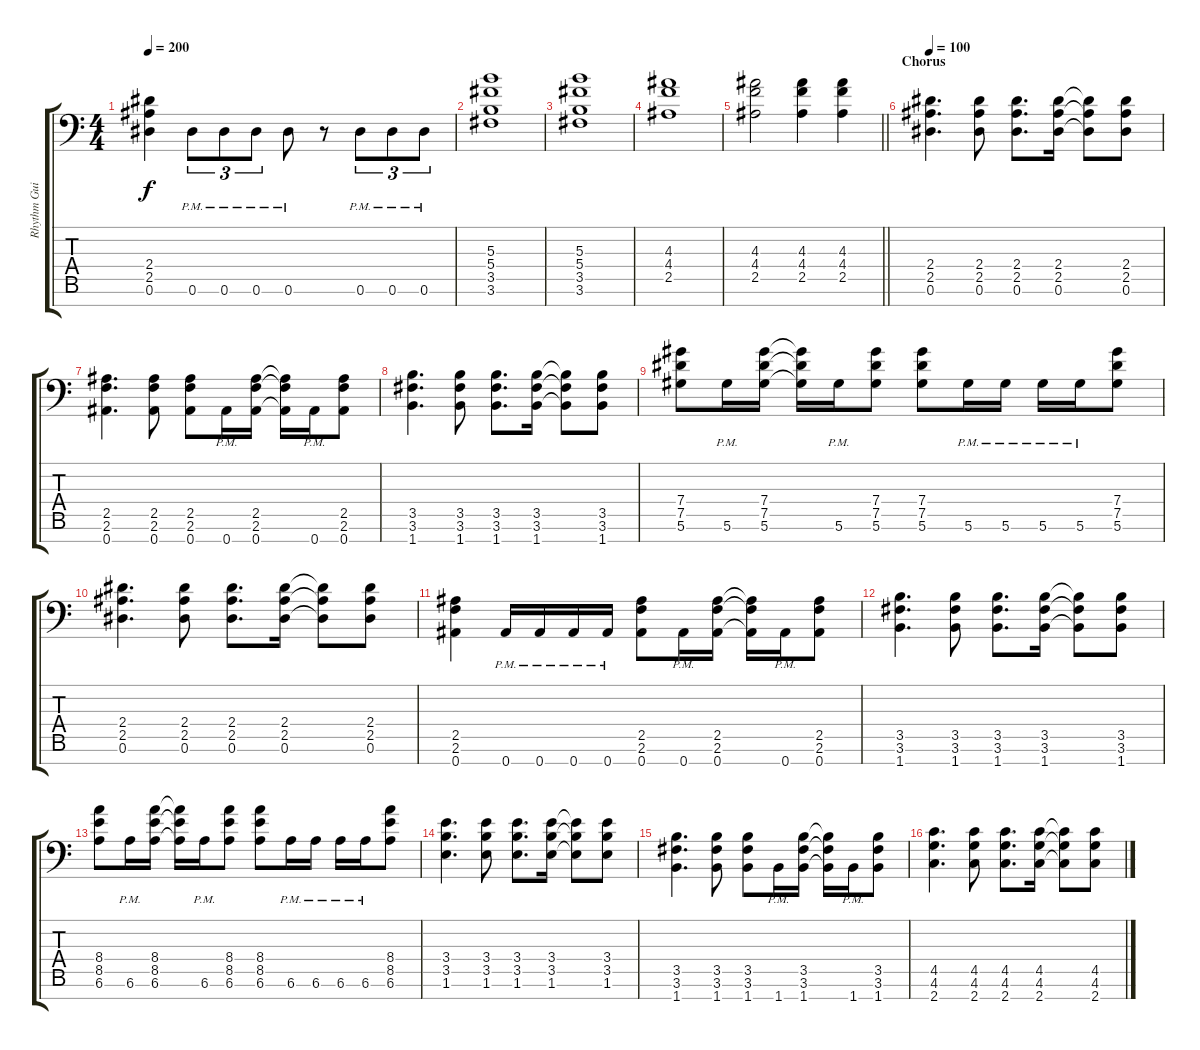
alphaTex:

\track ("Rhythm Guitar" "Rhythm Gui") {instrument distortionguitar}
\staff {score tabs}
\tuning (Eb4 Bb3 Gb3 Db3 Ab2 Eb2 Bb1) {hide}
\ts (4 4)
\tempo 200
\clef f4
\ks c
(2.4 2.5 0.6).4{dy f} 0.6{pm}.8{tu (3 2)} 0.6{pm}.8{tu (3 2)} 0.6{pm}.8{tu (3 2)} 0.6{pm}.8 r.8 0.6{pm}.8{tu (3 2)} 0.6{pm}.8{tu (3 2)} 0.6{pm}.8{tu (3 2)} |
(5.3 5.4 3.5 3.6).1 |
(5.3 5.4 3.5 3.6).1 |
(4.3 4.4 2.5).1 |
\barLineRight lightlight
(4.3 4.4 2.5).2 (4.3 4.4 2.5).4 (4.3 4.4 2.5).4 |
\section ("" "Chorus")
\tempo 100
(2.4 2.5 0.6).4{d} (2.4 2.5 0.6).8 (2.4 2.5 0.6).8{d} (2.4 2.5 0.6).16 (2.4{t} 2.5{t} 0.6{t}).8 (2.4 2.5 0.6).8 |
(2.5 2.6 0.7).4{d} (2.5 2.6 0.7).8 (2.5 2.6 0.7).8 0.7{pm}.16 (2.5 2.6 0.7).16 (2.5{t} 2.6{t} 0.7{t}).16 0.7{pm}.16 (2.5 2.6 0.7).8 |
(3.5 3.6 1.7).4{d} (3.5 3.6 1.7).8 (3.5 3.6 1.7).8{d} (3.5 3.6 1.7).16 (3.5{t} 3.6{t} 1.7{t}).8 (3.5 3.6 1.7).8 |
(7.4 7.5 5.6).8 5.6{pm}.16 (7.4 7.5 5.6).16 (7.4{t} 7.5{t} 5.6{t}).16 5.6{pm}.16 (7.4 7.5 5.6).8 (7.4 7.5 5.6).8 5.6{pm}.16 5.6{pm}.16 5.6{pm}.16 5.6{pm}.16 (7.4 7.5 5.6).8 |
(2.4 2.5 0.6).4{d} (2.4 2.5 0.6).8 (2.4 2.5 0.6).8{d} (2.4 2.5 0.6).16 (2.4{t} 2.5{t} 0.6{t}).8 (2.4 2.5 0.6).8 |
(2.5 2.6 0.7).4 0.7{pm}.16 0.7{pm}.16 0.7{pm}.16 0.7{pm}.16 (2.5 2.6 0.7).8 0.7{pm}.16 (2.5 2.6 0.7).16 (2.5{t} 2.6{t} 0.7{t}).16 0.7{pm}.16 (2.5 2.6 0.7).8 |
(3.5 3.6 1.7).4{d} (3.5 3.6 1.7).8 (3.5 3.6 1.7).8{d} (3.5 3.6 1.7).16 (3.5{t} 3.6{t} 1.7{t}).8 (3.5 3.6 1.7).8 |
(8.4 8.5 6.6).8 6.6{pm}.16 (8.4 8.5 6.6).16 (8.4{t} 8.5{t} 6.6{t}).16 6.6{pm}.16 (8.4 8.5 6.6).8 (8.4 8.5 6.6).8 6.6{pm}.16 6.6{pm}.16 6.6{pm}.16 6.6{pm}.16 (8.4 8.5 6.6).8 |
(3.4 3.5 1.6).4{d} (3.4 3.5 1.6).8 (3.4 3.5 1.6).8{d} (3.4 3.5 1.6).16 (3.4{t} 3.5{t} 1.6{t}).8 (3.4 3.5 1.6).8 |
(3.5 3.6 1.7).4{d} (3.5 3.6 1.7).8 (3.5 3.6 1.7).8 1.7{pm}.16 (3.5 3.6 1.7).16 (3.5{t} 3.6{t} 1.7{t}).16 1.7{pm}.16 (3.5 3.6 1.7).8 |
(4.5 4.6 2.7).4{d} (4.5 4.6 2.7).8 (4.5 4.6 2.7).8{d} (4.5 4.6 2.7).16 (4.5{t} 4.6{t} 2.7{t}).8 (4.5 4.6 2.7).8
